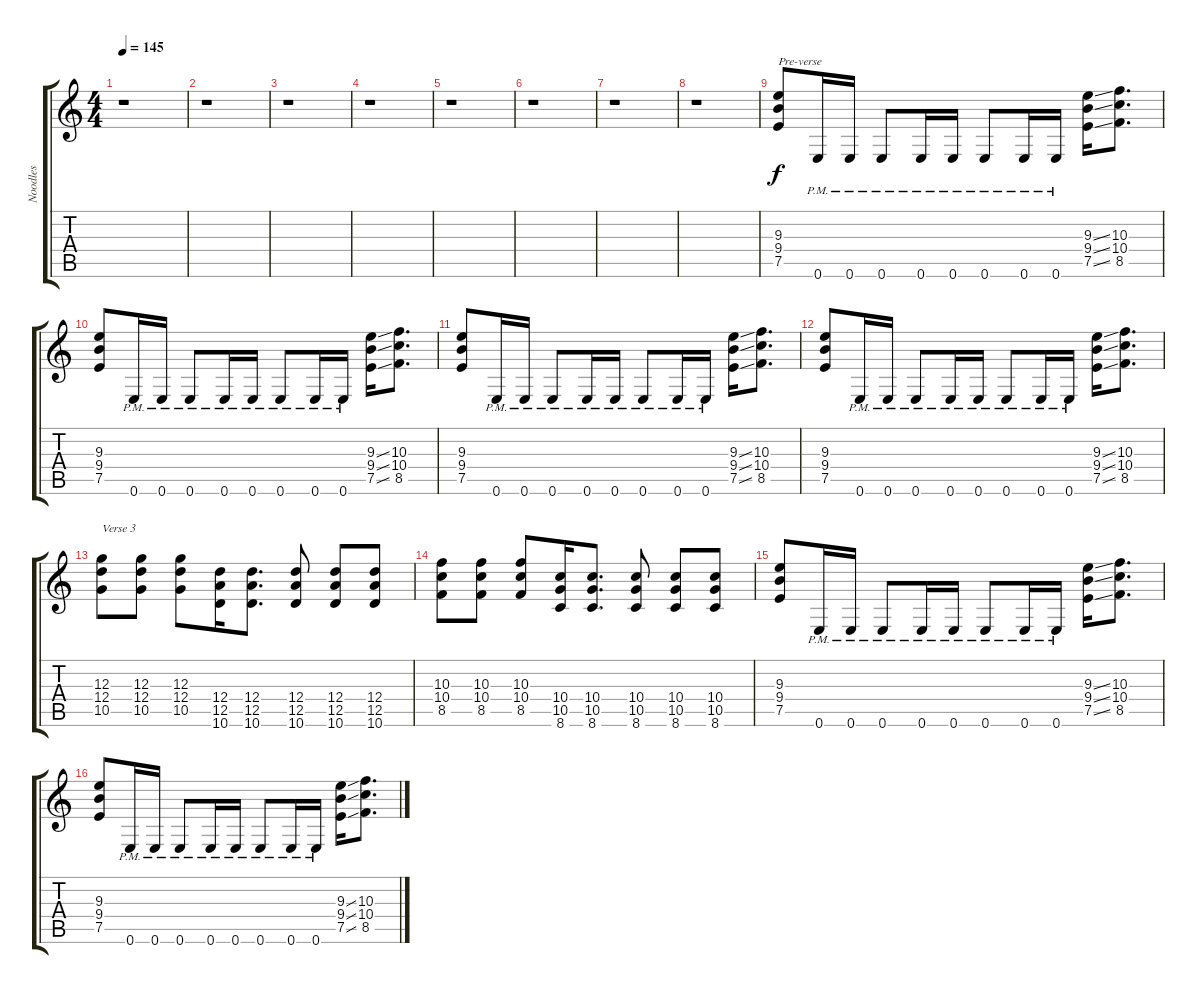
\track ("Noodles" "Noodles") {instrument overdrivenguitar}
\staff {score tabs}
\tuning (E4 B3 G3 D3 A2 E2) {hide}
\ts (4 4)
\tempo 145
\clef g2
\ks c
r.1{dy f} |
r.1 |
r.1 |
r.1 |
r.1 |
r.1 |
r.1 |
r.1 |
(9.3 9.4 7.5).8{txt "Pre-verse"} 0.6{pm}.16 0.6{pm}.16 0.6{pm}.8 0.6{pm}.16 0.6{pm}.16 0.6{pm}.8 0.6{pm}.16 0.6{pm}.16 (9.3{ss} 9.4{ss} 7.5{ss}).16 (10.3 10.4 8.5).8{d} |
(9.3 9.4 7.5).8 0.6{pm}.16 0.6{pm}.16 0.6{pm}.8 0.6{pm}.16 0.6{pm}.16 0.6{pm}.8 0.6{pm}.16 0.6{pm}.16 (9.3{ss} 9.4{ss} 7.5{ss}).16 (10.3 10.4 8.5).8{d} |
(9.3 9.4 7.5).8 0.6{pm}.16 0.6{pm}.16 0.6{pm}.8 0.6{pm}.16 0.6{pm}.16 0.6{pm}.8 0.6{pm}.16 0.6{pm}.16 (9.3{ss} 9.4{ss} 7.5{ss}).16 (10.3 10.4 8.5).8{d} |
(9.3 9.4 7.5).8 0.6{pm}.16 0.6{pm}.16 0.6{pm}.8 0.6{pm}.16 0.6{pm}.16 0.6{pm}.8 0.6{pm}.16 0.6{pm}.16 (9.3{ss} 9.4{ss} 7.5{ss}).16 (10.3 10.4 8.5).8{d} |
(12.3 12.4 10.5).8{txt "Verse 3"} (12.3 12.4 10.5).8 (12.3 12.4 10.5).8 (12.4 12.5 10.6).16 (12.4 12.5 10.6).8{d} (12.4 12.5 10.6).8 (12.4 12.5 10.6).8 (12.4 12.5 10.6).8 |
(10.3 10.4 8.5).8 (10.3 10.4 8.5).8 (10.3 10.4 8.5).8 (10.4 10.5 8.6).16 (10.4 10.5 8.6).8{d} (10.4 10.5 8.6).8 (10.4 10.5 8.6).8 (10.4 10.5 8.6).8 |
(9.3 9.4 7.5).8 0.6{pm}.16 0.6{pm}.16 0.6{pm}.8 0.6{pm}.16 0.6{pm}.16 0.6{pm}.8 0.6{pm}.16 0.6{pm}.16 (9.3{ss} 9.4{ss} 7.5{ss}).16 (10.3 10.4 8.5).8{d} |
(9.3 9.4 7.5).8 0.6{pm}.16 0.6{pm}.16 0.6{pm}.8 0.6{pm}.16 0.6{pm}.16 0.6{pm}.8 0.6{pm}.16 0.6{pm}.16 (9.3{ss} 9.4{ss} 7.5{ss}).16 (10.3 10.4 8.5).8{d}
